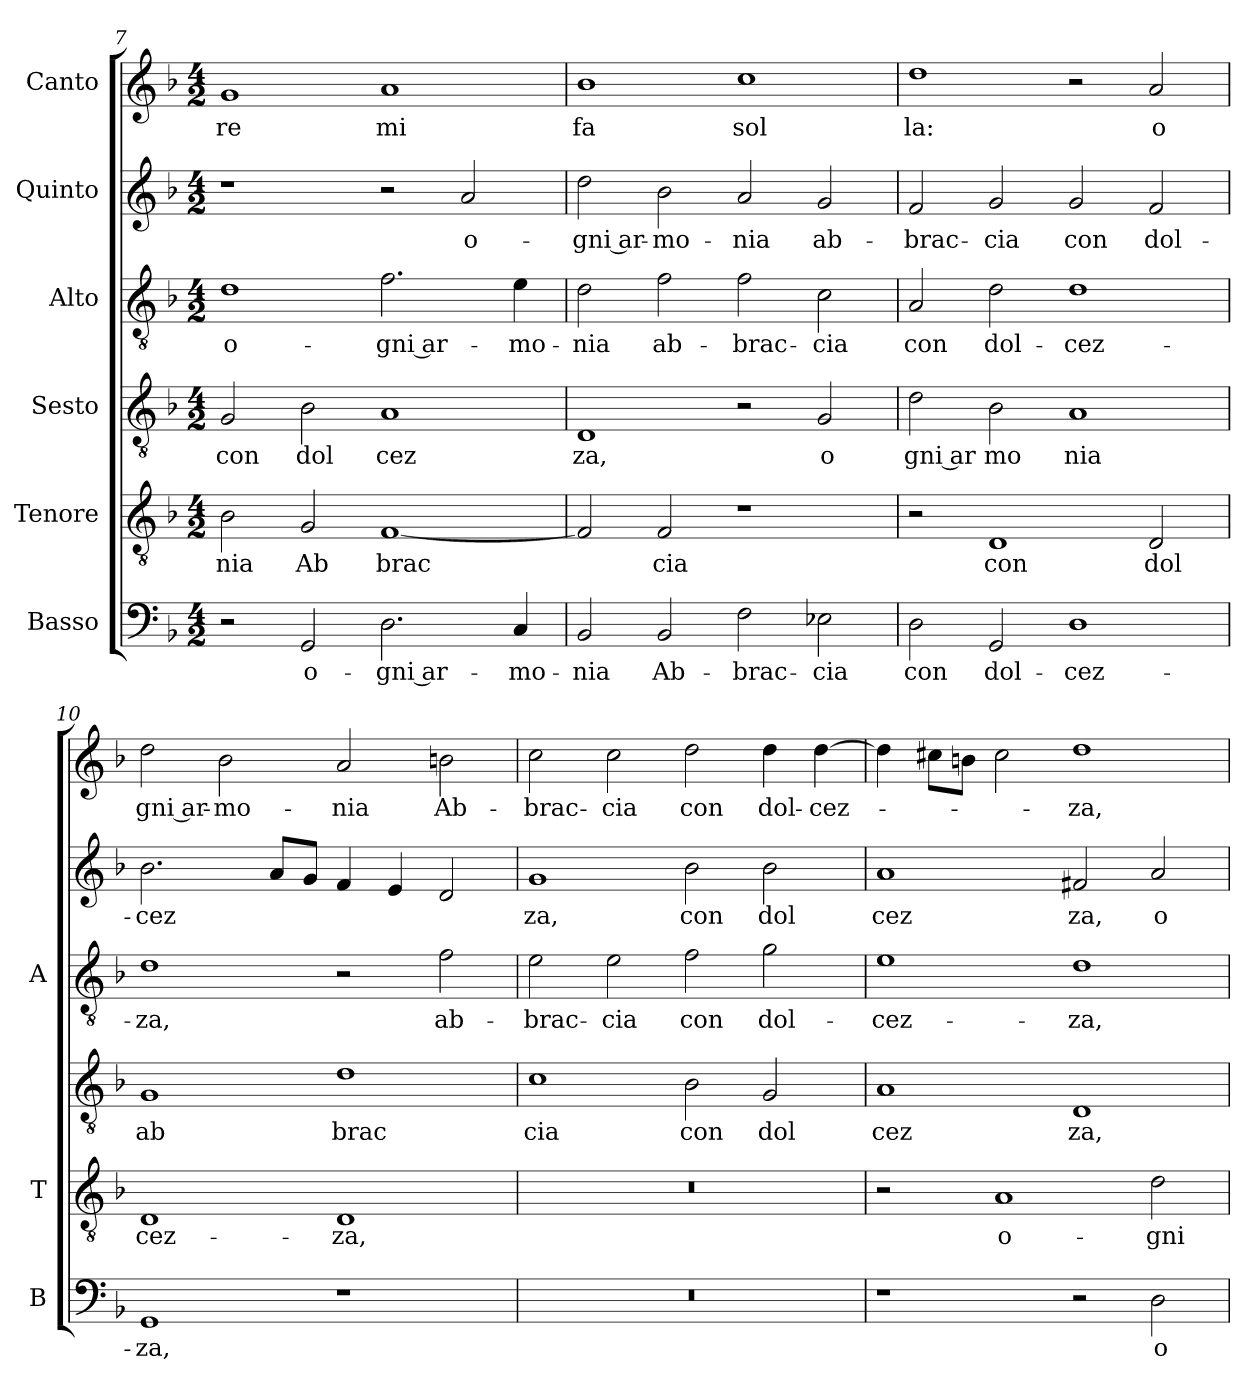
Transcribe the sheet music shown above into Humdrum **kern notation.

**kern	**text	**kern	**text	**kern	**text	**kern	**text	**kern	**text	**kern	**text
*part6	*part6	*part5	*part5	*part4	*part4	*part3	*part3	*part2	*part2	*part1	*part1
*staff6	*staff6	*staff5	*staff5	*staff4	*staff4	*staff3	*staff3	*staff2	*staff2	*staff1	*staff1
*I"Basso	*	*I"Tenore	*	*I"Sesto	*	*I"Alto	*	*I"Quinto	*	*I"Canto	*
*I'B	*	*I'T	*	*	*	*I'A	*	*	*	*	*
*clefF4	*	*clefGv2	*	*clefGv2	*	*clefGv2	*	*clefG2	*	*clefG2	*
*ITrd-3c-5	*	*ITrd-3c-5	*	*ITrd-3c-5	*	*ITrd-3c-5	*	*	*	*	*
*k[b-e-]	*	*k[b-e-]	*	*k[b-e-]	*	*k[b-e-]	*	*k[b-]	*	*k[b-]	*
*M4/2	*	*M4/2	*	*M4/2	*	*M4/2	*	*M4/2	*	*M4/2	*
=7	=7	=7	=7	=7	=7	=7	=7	=7	=7	=7	=7
!	!	!	!LO:LY:b	!	!LO:LY:b	!	!LO:LY:b	!	!	!	!LO:LY:b
2r	.	2e-\	nia	2c/	con	1g	o-	1r	.	1g	re
!	!LO:LY:b	!	!LO:LY:b	!	!LO:LY:b	!	!	!	!	!	!
2C/	o-	2c/	Ab	2e-\	dol	.	.	.	.	.	.
!	!LO:LY:b	!	!LO:LY:b	!	!LO:LY:b	!	!LO:LY:b	!	!	!	!LO:LY:b
2.G\	gni ar-	[1B-	brac	1d	cez	2.b-\	gni ar-	2r	.	1a	mi
!	!	!	!	!	!	!	!	!	!LO:LY:b	!	!
.	.	.	.	.	.	.	.	2a/	o-	.	.
!	!LO:LY:b	!	!	!	!	!	!LO:LY:b	!	!	!	!
4F/	-mo-	.	.	.	.	4a\	-mo-	.	.	.	.
=8	=8	=8	=8	=8	=8	=8	=8	=8	=8	=8	=8
!	!LO:LY:b	!	!	!	!LO:LY:b	!	!LO:LY:b	!	!LO:LY:b	!	!LO:LY:b
2E-/	-nia	2B-/]	.	1G	za,	2g\	-nia	2dd\	gni ar-	1b-	fa
!	!LO:LY:b	!	!LO:LY:b	!	!	!	!LO:LY:b	!	!LO:LY:b	!	!
2E-/	Ab-	2B-/	cia	.	.	2b-\	ab-	2b-\	-mo-	.	.
!	!LO:LY:b	!	!	!	!	!	!LO:LY:b	!	!LO:LY:b	!	!LO:LY:b
2B-\	-brac-	1r	.	2r	.	2b-\	-brac-	2a/	-nia	1cc	sol
!	!LO:LY:b	!	!	!	!LO:LY:b	!	!LO:LY:b	!	!LO:LY:b	!	!
2A-X\	-cia	.	.	2c/	o	2f\	-cia	2g/	ab-	.	.
=9	=9	=9	=9	=9	=9	=9	=9	=9	=9	=9	=9
!	!LO:LY:b	!	!	!	!LO:LY:b	!	!LO:LY:b	!	!LO:LY:b	!	!LO:LY:b
2G\	con	2r	.	2g\	gni ar	2d/	con	2f/	-brac-	1dd	la:
!	!LO:LY:b	!	!LO:LY:b	!	!LO:LY:b	!	!LO:LY:b	!	!LO:LY:b	!	!
2C/	dol-	1G	con	2e-\	mo	2g\	dol-	2g/	-cia	.	.
!	!LO:LY:b	!	!	!	!LO:LY:b	!	!LO:LY:b	!	!LO:LY:b	!	!
1G	-cez-	.	.	1d	nia	1g	-cez-	2g/	con	2r	.
!	!	!	!LO:LY:b	!	!	!	!	!	!LO:LY:b	!	!LO:LY:b
.	.	2G/	dol	.	.	.	.	2f/	dol-	2a/	o
!!LO:LB:g=z
=10	=10	=10	=10	=10	=10	=10	=10	=10	=10	=10	=10
!	!LO:LY:b	!	!LO:LY:b	!	!LO:LY:b	!	!LO:LY:b	!	!LO:LY:b	!	!LO:LY:b
1C	-za,	1G	cez-	1c	ab	1g	-za,	2.b-\	-cez	2dd\	gni ar-
!	!	!	!	!	!	!	!	!	!	!	!LO:LY:b
.	.	.	.	.	.	.	.	.	.	2b-\	-mo-
.	.	.	.	.	.	.	.	8aL	.	.	.
.	.	.	.	.	.	.	.	8gJ	.	.	.
!	!	!	!LO:LY:b	!	!LO:LY:b	!	!	!	!	!	!LO:LY:b
1r	.	1G	-za,	1g	brac	2r	.	4f/	.	2a/	-nia
.	.	.	.	.	.	.	.	4e/	.	.	.
!	!	!	!	!	!	!	!LO:LY:b	!	!	!	!LO:LY:b
.	.	.	.	.	.	2b-\	ab-	2d/	.	2bn\	Ab-
=11	=11	=11	=11	=11	=11	=11	=11	=11	=11	=11	=11
!	!	!	!	!	!LO:LY:b	!	!LO:LY:b	!	!LO:LY:b	!	!LO:LY:b
0r	.	0r	.	1f	cia	2a\	-brac-	1g	za,	2cc\	-brac-
!	!	!	!	!	!	!	!LO:LY:b	!	!	!	!LO:LY:b
.	.	.	.	.	.	2a\	-cia	.	.	2cc\	-cia
!	!	!	!	!	!LO:LY:b	!	!LO:LY:b	!	!LO:LY:b	!	!LO:LY:b
.	.	.	.	2e-\	con	2b-\	con	2b-\	con	2dd\	con
!	!	!	!	!	!LO:LY:b	!	!LO:LY:b	!	!LO:LY:b	!	!LO:LY:b
.	.	.	.	2c/	dol	2cc\	dol-	2b-\	dol	4dd\	dol-
!	!	!	!	!	!	!	!	!	!	!	!LO:LY:b
.	.	.	.	.	.	.	.	.	.	[4dd\	-cez-
=12	=12	=12	=12	=12	=12	=12	=12	=12	=12	=12	=12
!	!	!	!	!	!LO:LY:b	!	!LO:LY:b	!	!LO:LY:b	!	!
1r	.	2r	.	1d	cez	1a	-cez-	1a	cez	4dd\]	.
.	.	.	.	.	.	.	.	.	.	8cc#XL	.
.	.	.	.	.	.	.	.	.	.	8bnJ	.
!	!	!	!LO:LY:b	!	!	!	!	!	!	!	!
.	.	1d	o-	.	.	.	.	.	.	2cc#\	.
!	!	!	!	!	!LO:LY:b	!	!LO:LY:b	!	!LO:LY:b	!	!LO:LY:b
2r	.	.	.	1G	za,	1g	-za,	2f#X/	za,	1dd	-za,
!	!LO:LY:b	!	!LO:LY:b	!	!	!	!	!	!LO:LY:b	!	!
2G\	o	2g\	-gni	.	.	.	.	2a/	o	.	.
=	=	=	=	=	=	=	=	=	=	=	=
*-	*-	*-	*-	*-	*-	*-	*-	*-	*-	*-	*-
